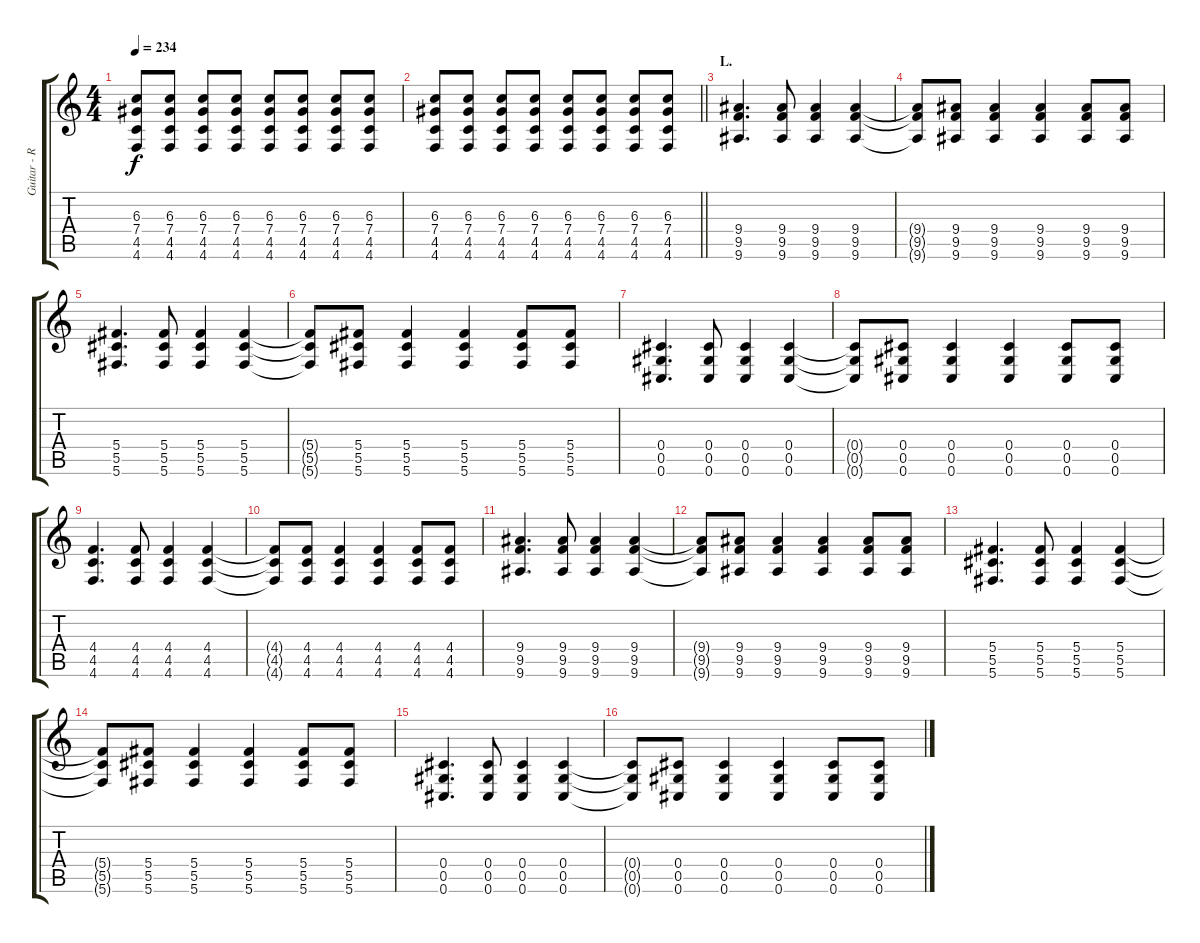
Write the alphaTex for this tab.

\track ("Guitar - Right" "Guitar - R") {instrument distortionguitar}
\staff {score tabs}
\tuning (Eb4 Bb3 Gb3 Db3 Ab2 Db2) {hide}
\ts (4 4)
\tempo 234
\clef g2
\ks c
(6.3 7.4 4.5 4.6).8{dy f} (6.3 7.4 4.5 4.6).8 (6.3 7.4 4.5 4.6).8 (6.3 7.4 4.5 4.6).8 (6.3 7.4 4.5 4.6).8 (6.3 7.4 4.5 4.6).8 (6.3 7.4 4.5 4.6).8 (6.3 7.4 4.5 4.6).8 |
\barLineRight lightlight
(6.3 7.4 4.5 4.6).8 (6.3 7.4 4.5 4.6).8 (6.3 7.4 4.5 4.6).8 (6.3 7.4 4.5 4.6).8 (6.3 7.4 4.5 4.6).8 (6.3 7.4 4.5 4.6).8 (6.3 7.4 4.5 4.6).8 (6.3 7.4 4.5 4.6).8 |
\section ("" "L.")
(9.4 9.5 9.6).4{d} (9.4 9.5 9.6).8 (9.4 9.5 9.6).4 (9.4 9.5 9.6).4 |
(9.4{t} 9.5{t} 9.6{t}).8 (9.4 9.5 9.6).8 (9.4 9.5 9.6).4 (9.4 9.5 9.6).4 (9.4 9.5 9.6).8 (9.4 9.5 9.6).8 |
(5.4 5.5 5.6).4{d} (5.4 5.5 5.6).8 (5.4 5.5 5.6).4 (5.4 5.5 5.6).4 |
(5.4{t} 5.5{t} 5.6{t}).8 (5.4 5.5 5.6).8 (5.4 5.5 5.6).4 (5.4 5.5 5.6).4 (5.4 5.5 5.6).8 (5.4 5.5 5.6).8 |
(0.4 0.5 0.6).4{d} (0.4 0.5 0.6).8 (0.4 0.5 0.6).4 (0.4 0.5 0.6).4 |
(0.4{t} 0.5{t} 0.6{t}).8 (0.4 0.5 0.6).8 (0.4 0.5 0.6).4 (0.4 0.5 0.6).4 (0.4 0.5 0.6).8 (0.4 0.5 0.6).8 |
(4.4 4.5 4.6).4{d} (4.4 4.5 4.6).8 (4.4 4.5 4.6).4 (4.4 4.5 4.6).4 |
(4.4{t} 4.5{t} 4.6{t}).8 (4.4 4.5 4.6).8 (4.4 4.5 4.6).4 (4.4 4.5 4.6).4 (4.4 4.5 4.6).8 (4.4 4.5 4.6).8 |
(9.4 9.5 9.6).4{d} (9.4 9.5 9.6).8 (9.4 9.5 9.6).4 (9.4 9.5 9.6).4 |
(9.4{t} 9.5{t} 9.6{t}).8 (9.4 9.5 9.6).8 (9.4 9.5 9.6).4 (9.4 9.5 9.6).4 (9.4 9.5 9.6).8 (9.4 9.5 9.6).8 |
(5.4 5.5 5.6).4{d} (5.4 5.5 5.6).8 (5.4 5.5 5.6).4 (5.4 5.5 5.6).4 |
(5.4{t} 5.5{t} 5.6{t}).8 (5.4 5.5 5.6).8 (5.4 5.5 5.6).4 (5.4 5.5 5.6).4 (5.4 5.5 5.6).8 (5.4 5.5 5.6).8 |
(0.4 0.5 0.6).4{d} (0.4 0.5 0.6).8 (0.4 0.5 0.6).4 (0.4 0.5 0.6).4 |
(0.4{t} 0.5{t} 0.6{t}).8 (0.4 0.5 0.6).8 (0.4 0.5 0.6).4 (0.4 0.5 0.6).4 (0.4 0.5 0.6).8 (0.4 0.5 0.6).8
